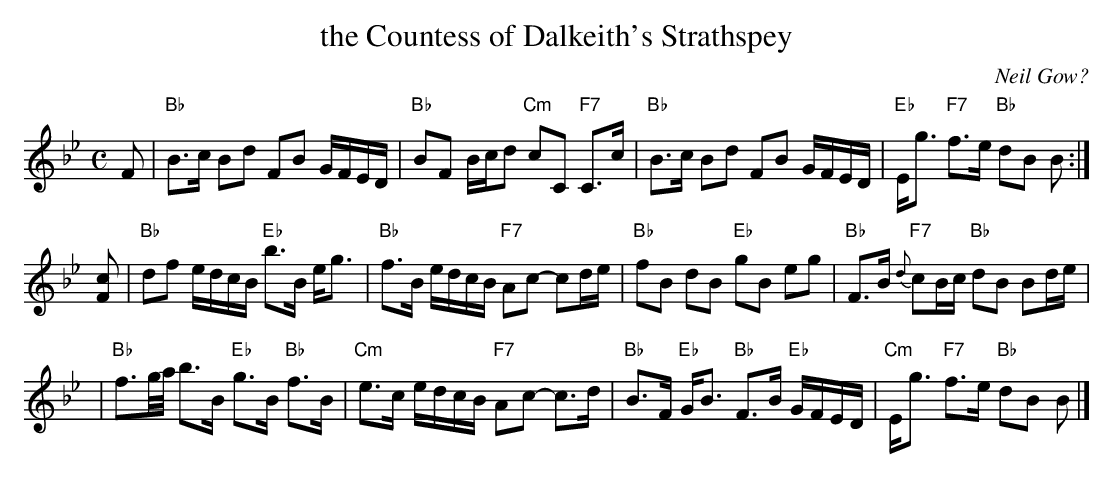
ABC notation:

X:1
T: the Countess of Dalkeith's Strathspey
C: Neil Gow?
M: C
L: 1/16
K: Bb
F2 \
| "Bb"B3c B2d2 F2B2 GFED | "Bb"B2F2 Bcd2 "Cm"c2C2 "F7"C3c \
| "Bb"B3c B2d2 F2B2 GFED | "Eb"Eg3 "F7"f3e "Bb"d2B2 B2 :|
[F2c2] \
| "Bb"d2f2   edcB "Eb"b3B     eg3  | "Bb"f3B        edcB "F7"A2c2- c2de \
| "Bb"f2B2   d2B2 "Eb"g2B2    e2g2 | "Bb"F3B "F7"{d}c2Bc "Bb"d2B2  B2de |
| "Bb"f3g/a/  b3B "Eb"g3B "Bb"f3B  | "Cm"e3c        edcB "F7"A2c2- c3d  \
| "Bb"B3F "Eb"GB3 "Bb"F3B "Eb"GFED | "Cm"Eg3 "F7"   f3e  "Bb"d2B2  B2  |]
